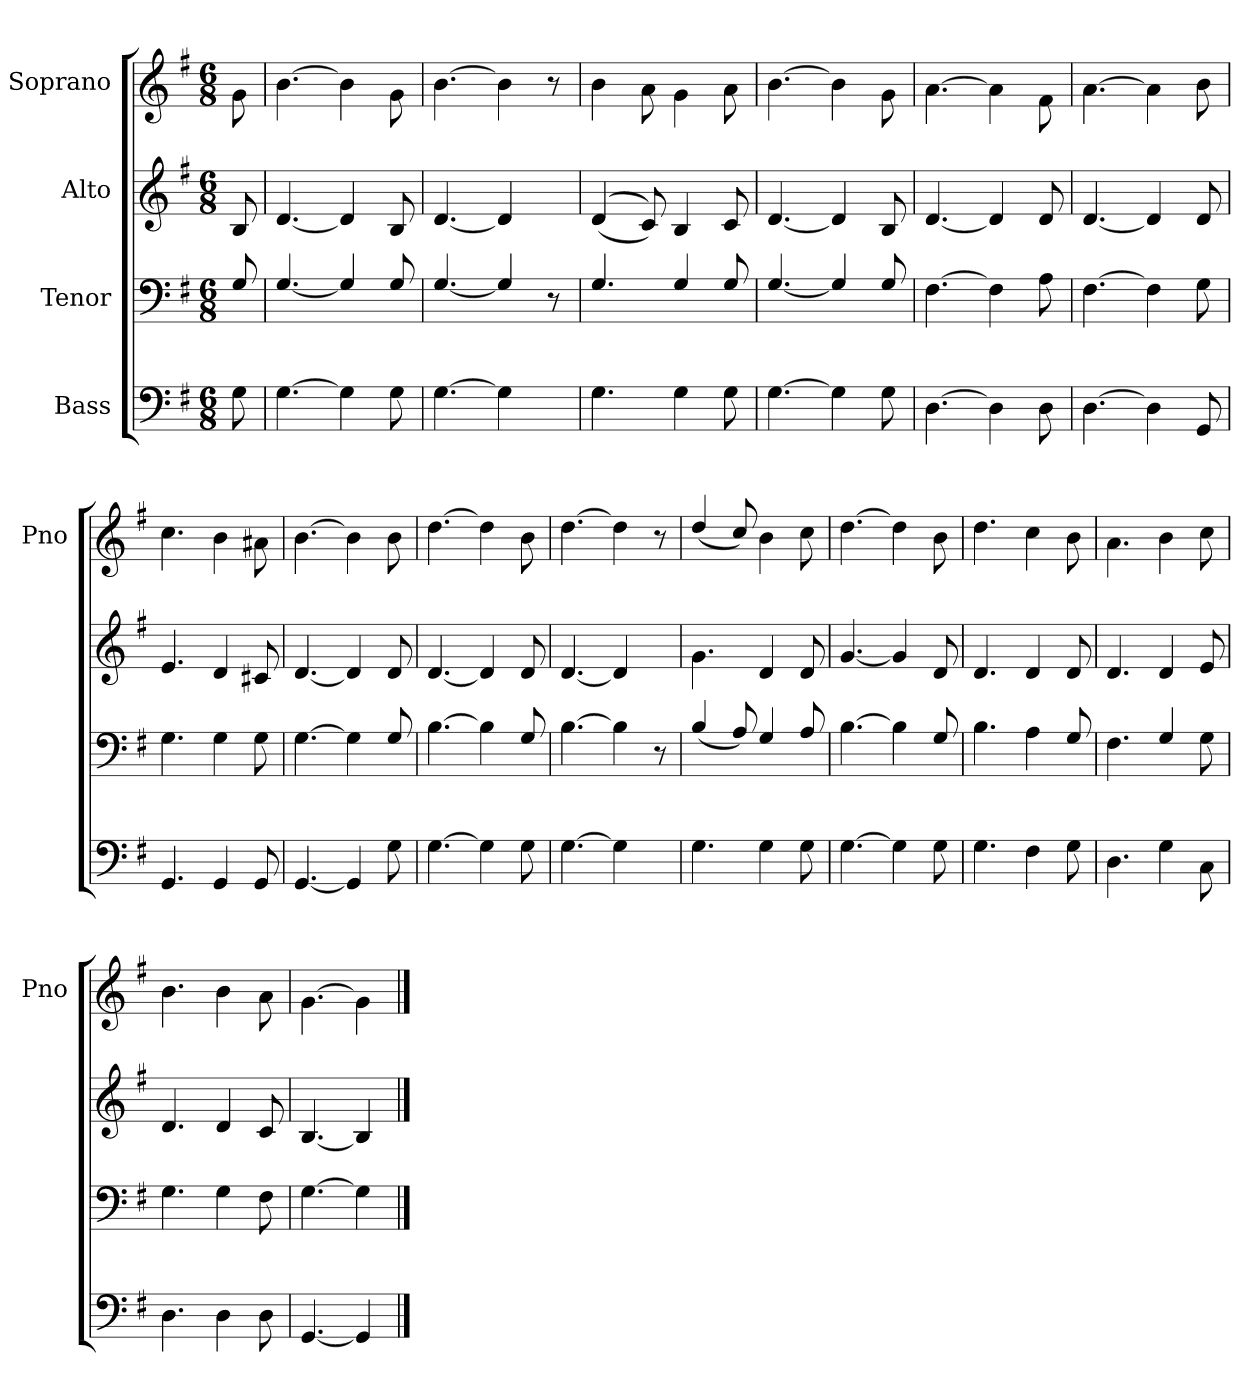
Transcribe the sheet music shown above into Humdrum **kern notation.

**kern	**kern	**kern	**kern
*part4	*part3	*part2	*part1
*staff4	*staff3	*staff2	*staff1
*I"Bass	*I"Tenor	*I"Alto	*I"Soprano
*	*	*	*I'Pno
*clefF4	*clefF4	*clefG2	*clefG2
*k[f#]	*k[f#]	*k[f#]	*k[f#]
*G:	*G:	*G:	*G:
*M6/8	*M6/8	*M6/8	*M6/8
=	=	=	=
8G\	8G/	8B/	8g\
=	=	=	=
[4.G\	[4.G/	[4.d/	[4.b\
4G\]	4G/]	4d/]	4b\]
8G\	8G/	8B/	8g\
=	=	=	=
[4.G\	[4.G/	[4.d/	[4.b\
4G\]	4G/]	4d/]	4b\]
8ryy	8r	8ryy	8r
=	=	=	=
4.G\	4.G/	(>(<4d/	4b\
.	.	8c/))	8a\
4G\	4G/	4B/	4g\
8G\	8G/	8c/	8a\
=	=	=	=
[4.G\	[4.G/	[4.d/	[4.b\
4G\]	4G/]	4d/]	4b\]
8G\	8G/	8B/	8g\
=	=	=	=
[4.D\	[4.F#\	[4.d/	[4.a\
4D\]	4F#\]	4d/]	4a\]
8D\	8A\	8d/	8f#\
=	=	=	=
[4.D\	[4.F#\	[4.d/	[4.a\
4D\]	4F#\]	4d/]	4a\]
8GG/	8G\	8d/	8b\
=	=	=	=
4.GG/	4.G\	4.e/	4.cc\
4GG/	4G\	4d/	4b\
8GG/	8G\	8c#X/	8a#X\
=	=	=	=
[4.GG/	[4.G\	[4.d/	[4.b\
4GG/]	4G\]	4d/]	4b\]
8G\	8G/	8d/	8b\
=	=	=	=
[4.G\	[4.B\	[4.d/	[4.dd\
4G\]	4B\]	4d/]	4dd\]
8G\	8G/	8d/	8b\
=	=	=	=
[4.G\	[4.B\	[4.d/	[4.dd\
4G\]	4B\]	4d/]	4dd\]
8ryy	8r	8ryy	8r
=	=	=	=
4.G\	(>4B/	4.g\	(>4dd/
.	8A/)	.	8cc/)
4G\	4G/	4d/	4b\
8G\	8A/	8d/	8cc\
=	=	=	=
[4.G\	[4.B\	[4.g/	[4.dd\
4G\]	4B\]	4g/]	4dd\]
8G\	8G/	8d/	8b\
=	=	=	=
4.G\	4.B\	4.d/	4.dd\
4F#\	4A\	4d/	4cc\
8G\	8G/	8d/	8b\
=	=	=	=
4.D\	4.F#\	4.d/	4.a\
4G\	4G/	4d/	4b\
8C\	8G\	8e/	8cc\
=	=	=	=
4.D\	4.G\	4.d/	4.b\
4D\	4G\	4d/	4b\
8D\	8F#\	8c/	8a\
=	=	=	=
[4.GG/	[4.G\	[4.B/	[4.g\
4GG/]	4G\]	4B/]	4g\]
==	==	==	==
*-	*-	*-	*-
